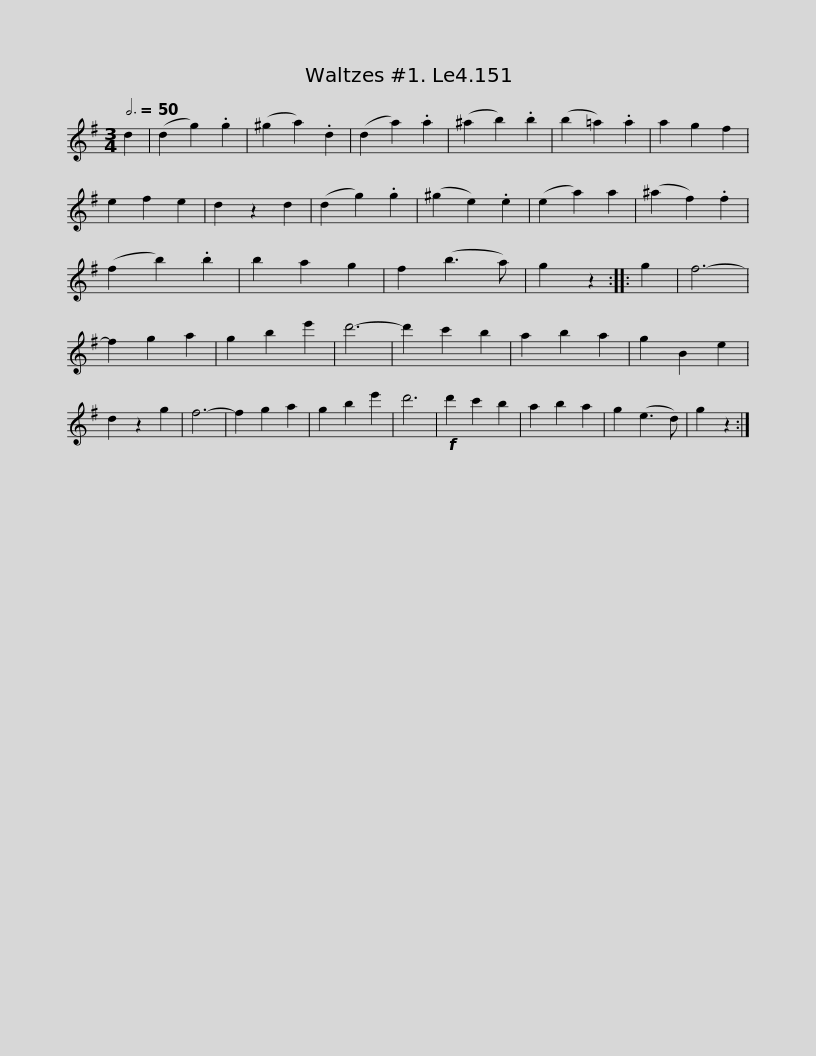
X:1
L:1/8
Q:3/4=50
M:3/4
I:linebreak $
K:G
V:1 treble
V:1
 d2 | (d2 g2) .g2 | (^g2 a2) .d2 | (d2 a2) .a2 | (^a2 b2) .b2 | %5
 (b2 =a2) .a2 | a2 g2 f2 | e2 f2 e2 | d2 z2 d2 | (d2 g2) .g2 | %10
 (^g2 e2) .e2 | (e2 a2) a2 |$ (^a2 f2) .f2 | (f2 b2) .b2 | b2 a2 g2 | %15
 f2 (b3 a) | g2 z2 :: g2 | f6- | f2 g2 a2 | %20
 g2 b2 e'2 | d'6- | d'2 c'2 b2 | a2 b2 a2 |$ g2 B2 e2 | %25
 d2 z2 g2 | f6- | f2 g2 a2 | g2 b2 e'2 | d'6 | %30
!f! d'2 c'2 b2 | a2 b2 a2 | g2 (e3 d) | g2 z2 :| %34
